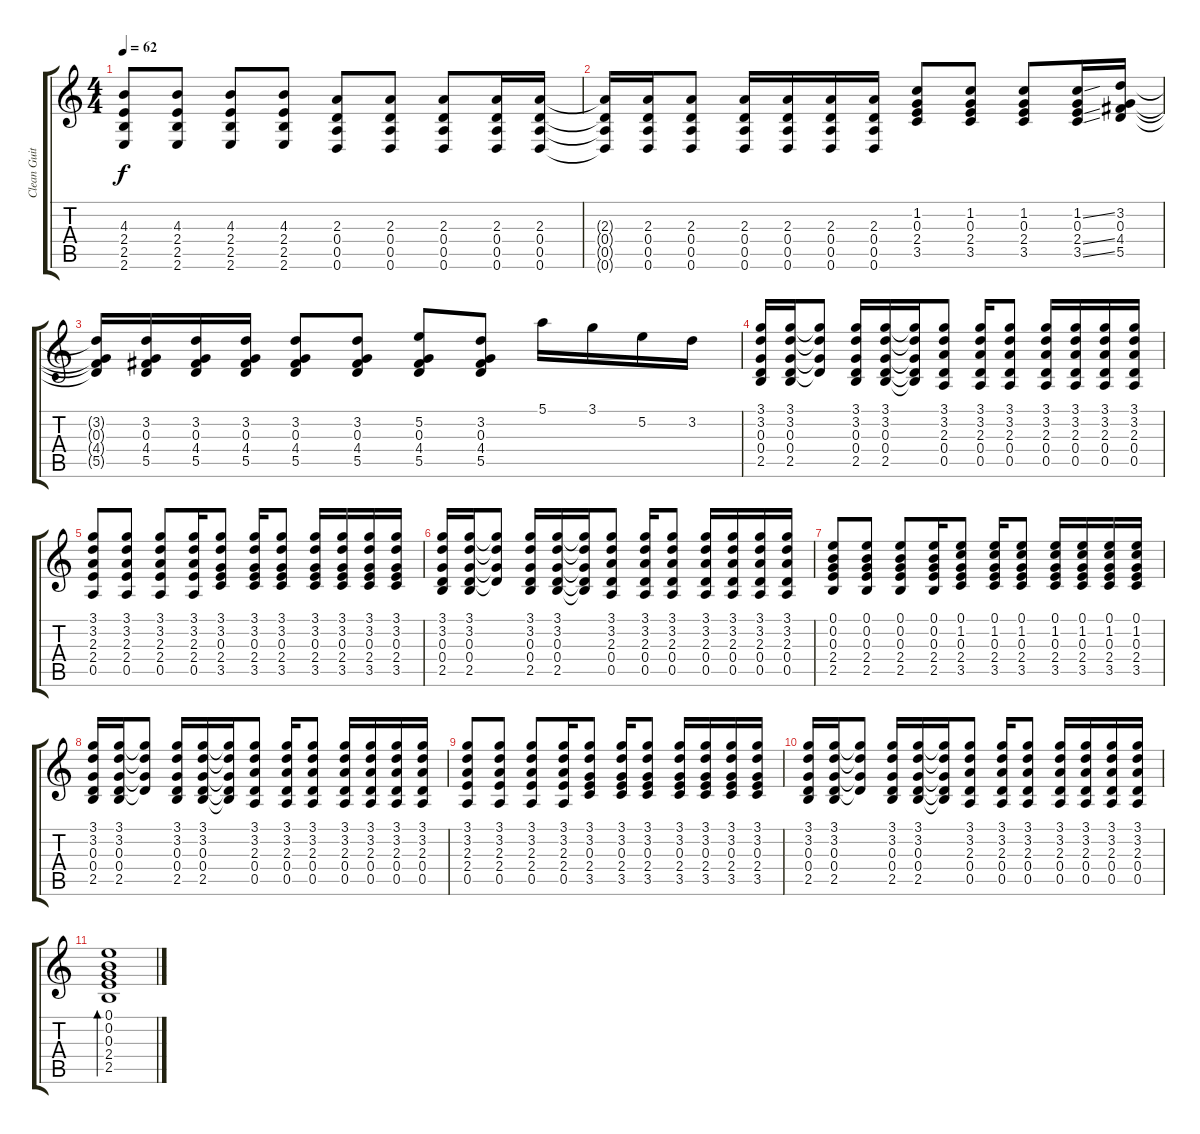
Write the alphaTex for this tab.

\track ("Clean Guitar" "Clean Guit") {instrument acousticguitarnylon}
\staff {score tabs}
\tuning (E4 B3 G3 D3 A2 D2) {hide}
\ts (4 4)
\tempo 62
\clef g2
\ks c
(4.3 2.4 2.5 2.6).8{dy f} (4.3 2.4 2.5 2.6).8 (4.3 2.4 2.5 2.6).8 (4.3 2.4 2.5 2.6).8 (2.3 0.4 0.5 0.6).8 (2.3 0.4 0.5 0.6).8 (2.3 0.4 0.5 0.6).8 (2.3 0.4 0.5 0.6).16 (2.3 0.4 0.5 0.6).16 |
(2.3{t} 0.4{t} 0.5{t} 0.6{t}).16 (2.3 0.4 0.5 0.6).16 (2.3 0.4 0.5 0.6).8 (2.3 0.4 0.5 0.6).16 (2.3 0.4 0.5 0.6).16 (2.3 0.4 0.5 0.6).16 (2.3 0.4 0.5 0.6).16 (1.2 0.3 2.4 3.5).8 (1.2 0.3 2.4 3.5).8 (1.2 0.3 2.4 3.5).8 (1.2{ss} 0.3 2.4{ss} 3.5{ss}).16 (3.2 0.3 4.4 5.5).16 |
(3.2{t} 0.3{t} 4.4{t} 5.5{t}).16 (3.2 0.3 4.4 5.5).16 (3.2 0.3 4.4 5.5).16 (3.2 0.3 4.4 5.5).16 (3.2 0.3 4.4 5.5).8 (3.2 0.3 4.4 5.5).8 (5.2 0.3 4.4 5.5).8 (3.2 0.3 4.4 5.5).8 5.1.16 3.1.16 5.2.16 3.2.16 |
(3.1 3.2 0.3 0.4 2.5).16 (3.1 3.2 0.3 0.4 2.5).16 (3.1{t} 3.2{t} 0.3{t} 0.4{t}).8 (3.1 3.2 0.3 0.4 2.5).16 (3.1 3.2 0.3 0.4 2.5).16 (3.1{t} 3.2{t} 0.3{t} 0.4{t} 2.5{t}).16 (3.1 3.2 2.3 0.4 0.5).8 (3.1 3.2 2.3 0.4 0.5).16 (3.1 3.2 2.3 0.4 0.5).8 (3.1 3.2 2.3 0.4 0.5).16 (3.1 3.2 2.3 0.4 0.5).16 (3.1 3.2 2.3 0.4 0.5).16 (3.1 3.2 2.3 0.4 0.5).16 |
(3.1 3.2 2.3 2.4 0.5).8 (3.1 3.2 2.3 2.4 0.5).8 (3.1 3.2 2.3 2.4 0.5).8 (3.1 3.2 2.3 2.4 0.5).16 (3.1 3.2 0.3 2.4 3.5).8 (3.1 3.2 0.3 2.4 3.5).16 (3.1 3.2 0.3 2.4 3.5).8 (3.1 3.2 0.3 2.4 3.5).16 (3.1 3.2 0.3 2.4 3.5).16 (3.1 3.2 0.3 2.4 3.5).16 (3.1 3.2 0.3 2.4 3.5).16 |
(3.1 3.2 0.3 0.4 2.5).16 (3.1 3.2 0.3 0.4 2.5).16 (3.1{t} 3.2{t} 0.3{t} 0.4{t}).8 (3.1 3.2 0.3 0.4 2.5).16 (3.1 3.2 0.3 0.4 2.5).16 (3.1{t} 3.2{t} 0.3{t} 0.4{t} 2.5{t}).16 (3.1 3.2 2.3 0.4 0.5).8 (3.1 3.2 2.3 0.4 0.5).16 (3.1 3.2 2.3 0.4 0.5).8 (3.1 3.2 2.3 0.4 0.5).16 (3.1 3.2 2.3 0.4 0.5).16 (3.1 3.2 2.3 0.4 0.5).16 (3.1 3.2 2.3 0.4 0.5).16 |
(0.1 0.2 0.3 2.4 2.5).8 (0.1 0.2 0.3 2.4 2.5).8 (0.1 0.2 0.3 2.4 2.5).8 (0.1 0.2 0.3 2.4 2.5).16 (0.1 1.2 0.3 2.4 3.5).8 (0.1 1.2 0.3 2.4 3.5).16 (0.1 1.2 0.3 2.4 3.5).8 (0.1 1.2 0.3 2.4 3.5).16 (0.1 1.2 0.3 2.4 3.5).16 (0.1 1.2 0.3 2.4 3.5).16 (0.1 1.2 0.3 2.4 3.5).16 |
(3.1 3.2 0.3 0.4 2.5).16 (3.1 3.2 0.3 0.4 2.5).16 (3.1{t} 3.2{t} 0.3{t} 0.4{t}).8 (3.1 3.2 0.3 0.4 2.5).16 (3.1 3.2 0.3 0.4 2.5).16 (3.1{t} 3.2{t} 0.3{t} 0.4{t} 2.5{t}).16 (3.1 3.2 2.3 0.4 0.5).8 (3.1 3.2 2.3 0.4 0.5).16 (3.1 3.2 2.3 0.4 0.5).8 (3.1 3.2 2.3 0.4 0.5).16 (3.1 3.2 2.3 0.4 0.5).16 (3.1 3.2 2.3 0.4 0.5).16 (3.1 3.2 2.3 0.4 0.5).16 |
(3.1 3.2 2.3 2.4 0.5).8 (3.1 3.2 2.3 2.4 0.5).8 (3.1 3.2 2.3 2.4 0.5).8 (3.1 3.2 2.3 2.4 0.5).16 (3.1 3.2 0.3 2.4 3.5).8 (3.1 3.2 0.3 2.4 3.5).16 (3.1 3.2 0.3 2.4 3.5).8 (3.1 3.2 0.3 2.4 3.5).16 (3.1 3.2 0.3 2.4 3.5).16 (3.1 3.2 0.3 2.4 3.5).16 (3.1 3.2 0.3 2.4 3.5).16 |
(3.1 3.2 0.3 0.4 2.5).16 (3.1 3.2 0.3 0.4 2.5).16 (3.1{t} 3.2{t} 0.3{t} 0.4{t}).8 (3.1 3.2 0.3 0.4 2.5).16 (3.1 3.2 0.3 0.4 2.5).16 (3.1{t} 3.2{t} 0.3{t} 0.4{t} 2.5{t}).16 (3.1 3.2 2.3 0.4 0.5).8 (3.1 3.2 2.3 0.4 0.5).16 (3.1 3.2 2.3 0.4 0.5).8 (3.1 3.2 2.3 0.4 0.5).16 (3.1 3.2 2.3 0.4 0.5).16 (3.1 3.2 2.3 0.4 0.5).16 (3.1 3.2 2.3 0.4 0.5).16 |
(0.1 0.2 0.3 2.4 2.5).1{bd 60}
